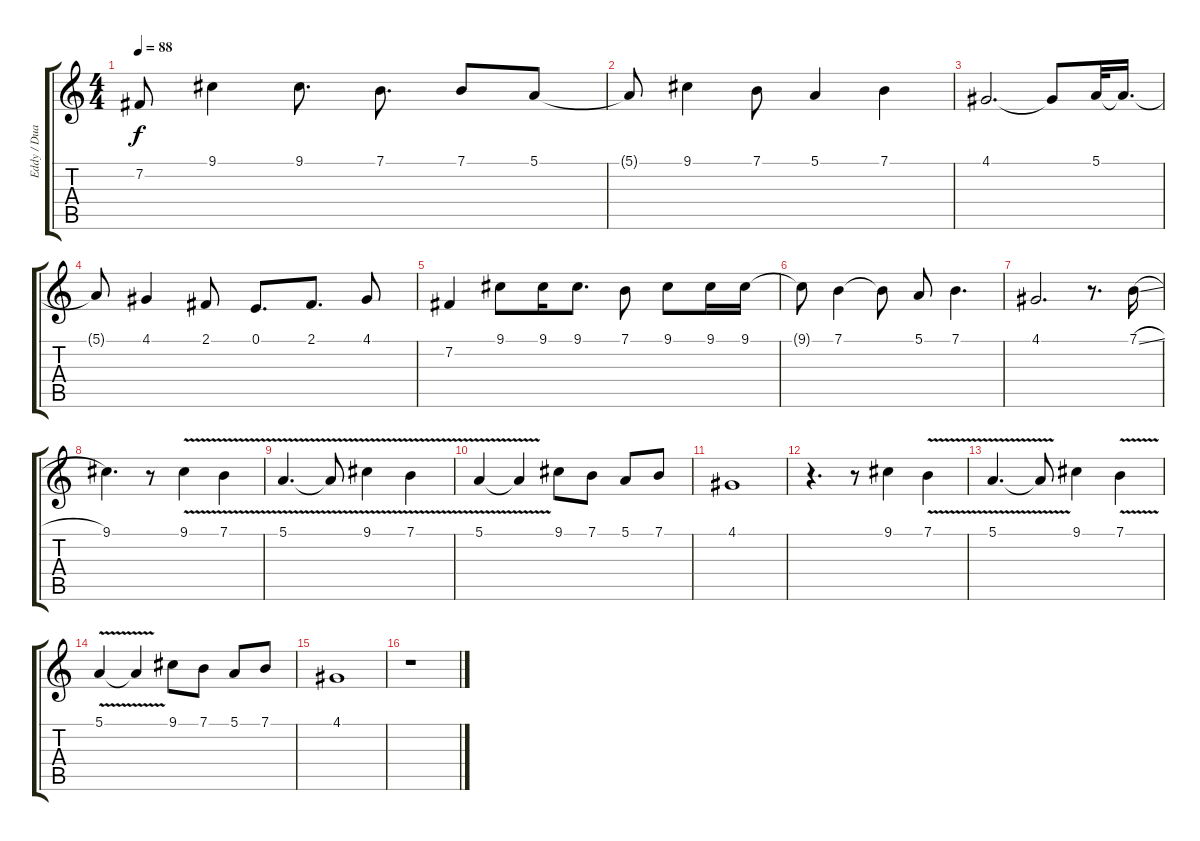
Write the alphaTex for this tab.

\track ("Eddy / Duan" "Eddy / Dua") {instrument stringensemble1}
\staff {score tabs}
\tuning (E4 B3 G3 D3 A2 E2) {hide}
\ts (4 4)
\tempo 88
\clef g2
\ks c
7.2.8{dy f} 9.1.4 9.1.8{d} 7.1.8{d} 7.1.8 5.1.8 |
5.1{t}.8 9.1.4 7.1.8 5.1.4 7.1.4 |
4.1.2{d} 4.1{t}.8 5.1.32 5.1{t}.16{d} |
5.1{t}.8 4.1.4 2.1.8 0.1.8{d} 2.1.8{d} 4.1.8 |
7.2.4 9.1.8 9.1.16 9.1.8{d} 7.1.8 9.1.8 9.1.16 9.1.16 |
9.1{t}.8 7.1.4 7.1{t}.8 5.1.8 7.1.4{d} |
4.1.2{d} r.8{d} 7.1{sl}.16 |
9.1.4{d} r.8 9.1{v}.4 7.1{v}.4 |
5.1{v}.4{d} 5.1{t}.8 9.1{v}.4 7.1{v}.4 |
5.1{v}.4 5.1{t}.4 9.1.8 7.1.8 5.1.8 7.1.8 |
4.1.1 |
r.4{d} r.8 9.1.4 7.1{v}.4 |
5.1{v}.4{d} 5.1{t}.8 9.1.4 7.1{v}.4 |
5.1{v}.4 5.1{t}.4 9.1.8 7.1.8 5.1.8 7.1.8 |
4.1.1 |
r.1
